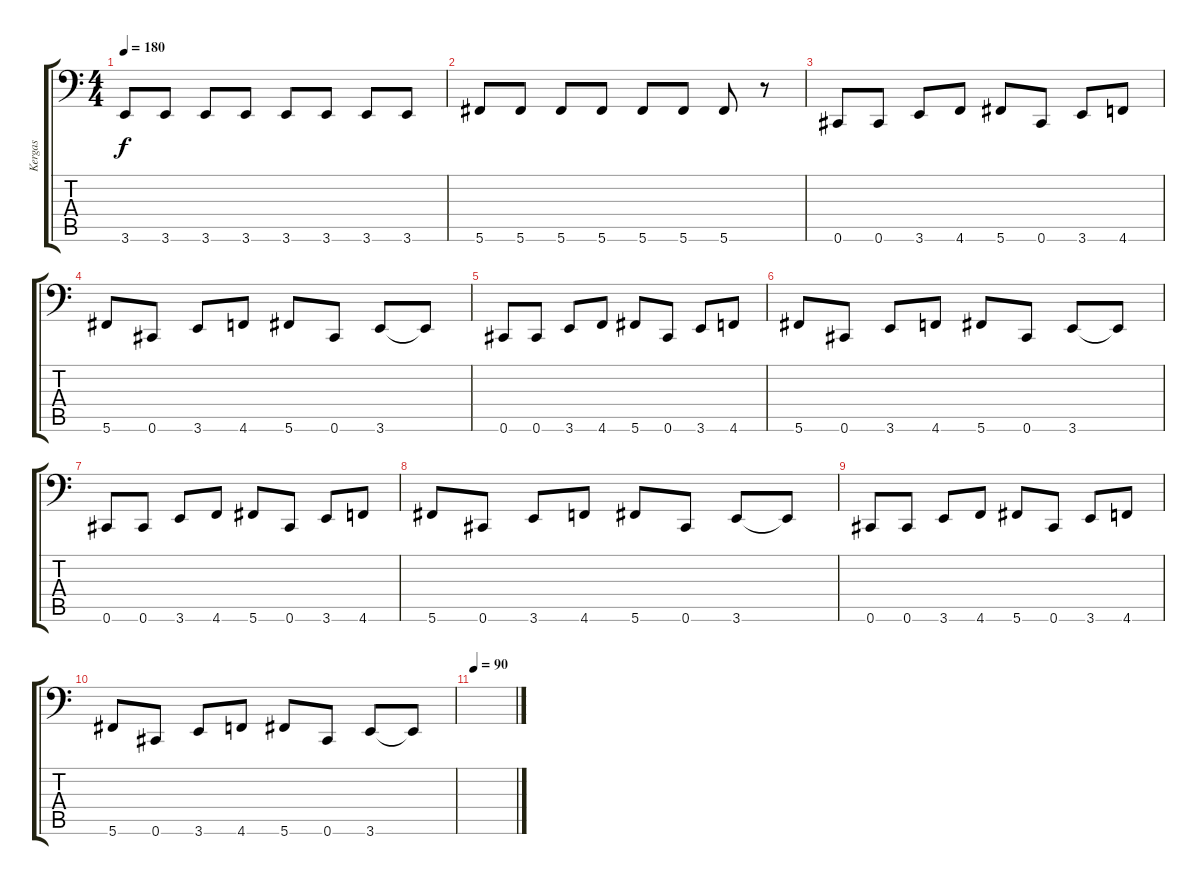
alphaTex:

\track ("Kergas" "Kergas") {instrument electricbassfinger}
\staff {score tabs}
\tuning (Eb3 Bb2 Gb2 Db2 Ab1 Db1) {hide}
\ts (4 4)
\tempo 180
\clef f4
\ks c
3.6.8{dy f} 3.6.8 3.6.8 3.6.8 3.6.8 3.6.8 3.6.8 3.6.8 |
5.6.8 5.6.8 5.6.8 5.6.8 5.6.8 5.6.8 5.6.8 r.8 |
0.6.8 0.6.8 3.6.8 4.6.8 5.6.8 0.6.8 3.6.8 4.6.8 |
5.6.8 0.6.8 3.6.8 4.6.8 5.6.8 0.6.8 3.6.8 3.6{t}.8 |
0.6.8 0.6.8 3.6.8 4.6.8 5.6.8 0.6.8 3.6.8 4.6.8 |
5.6.8 0.6.8 3.6.8 4.6.8 5.6.8 0.6.8 3.6.8 3.6{t}.8 |
0.6.8 0.6.8 3.6.8 4.6.8 5.6.8 0.6.8 3.6.8 4.6.8 |
5.6.8 0.6.8 3.6.8 4.6.8 5.6.8 0.6.8 3.6.8 3.6{t}.8 |
0.6.8 0.6.8 3.6.8 4.6.8 5.6.8 0.6.8 3.6.8 4.6.8 |
5.6.8 0.6.8 3.6.8 4.6.8 5.6.8 0.6.8 3.6.8 3.6{t}.8 |
\tempo 90
